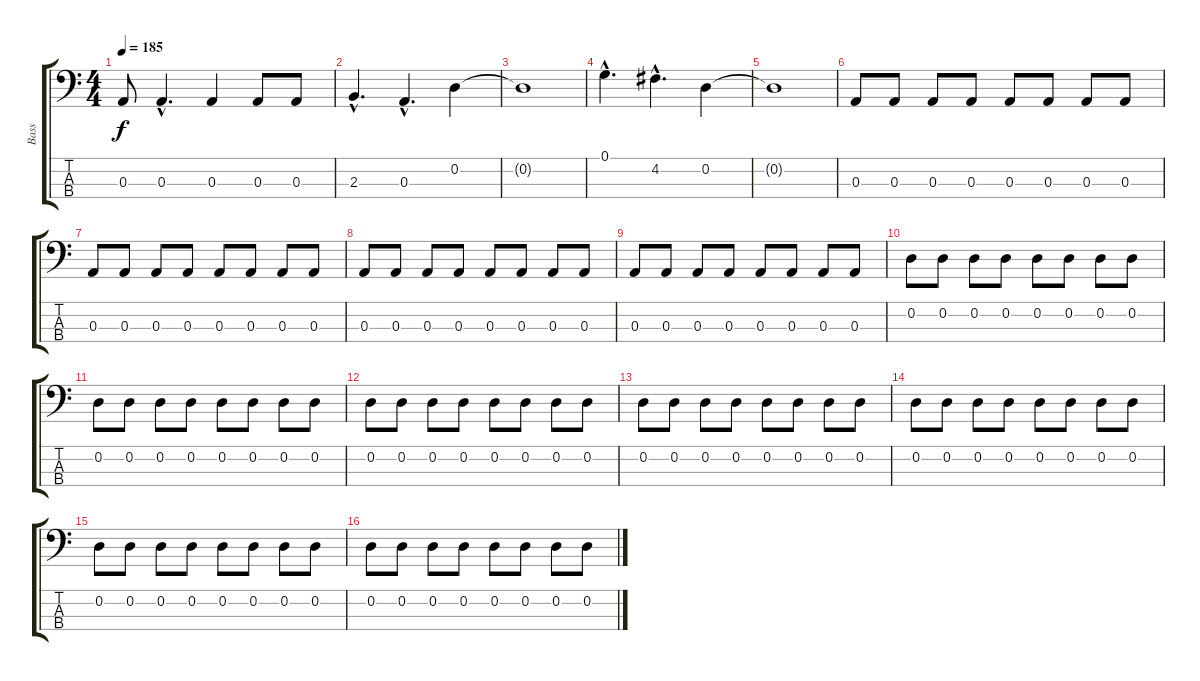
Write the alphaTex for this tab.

\track ("Bass" "Bass") {instrument electricbassfinger}
\staff {score tabs}
\tuning (G2 D2 A1 E1) {hide}
\ts (4 4)
\tempo 185
\clef f4
\ks c
0.3{t}.8{dy f} 0.3{hac}.4{d} 0.3.4 0.3.8 0.3.8 |
2.3{hac}.4{d} 0.3{hac}.4{d} 0.2.4 |
0.2{t}.1 |
0.1{hac}.4{d} 4.2{hac}.4{d} 0.2.4 |
0.2{t}.1 |
0.3.8 0.3.8 0.3.8 0.3.8 0.3.8 0.3.8 0.3.8 0.3.8 |
0.3.8 0.3.8 0.3.8 0.3.8 0.3.8 0.3.8 0.3.8 0.3.8 |
0.3.8 0.3.8 0.3.8 0.3.8 0.3.8 0.3.8 0.3.8 0.3.8 |
0.3.8 0.3.8 0.3.8 0.3.8 0.3.8 0.3.8 0.3.8 0.3.8 |
0.2.8 0.2.8 0.2.8 0.2.8 0.2.8 0.2.8 0.2.8 0.2.8 |
0.2.8 0.2.8 0.2.8 0.2.8 0.2.8 0.2.8 0.2.8 0.2.8 |
0.2.8 0.2.8 0.2.8 0.2.8 0.2.8 0.2.8 0.2.8 0.2.8 |
0.2.8 0.2.8 0.2.8 0.2.8 0.2.8 0.2.8 0.2.8 0.2.8 |
0.2.8 0.2.8 0.2.8 0.2.8 0.2.8 0.2.8 0.2.8 0.2.8 |
0.2.8 0.2.8 0.2.8 0.2.8 0.2.8 0.2.8 0.2.8 0.2.8 |
0.2.8 0.2.8 0.2.8 0.2.8 0.2.8 0.2.8 0.2.8 0.2.8
